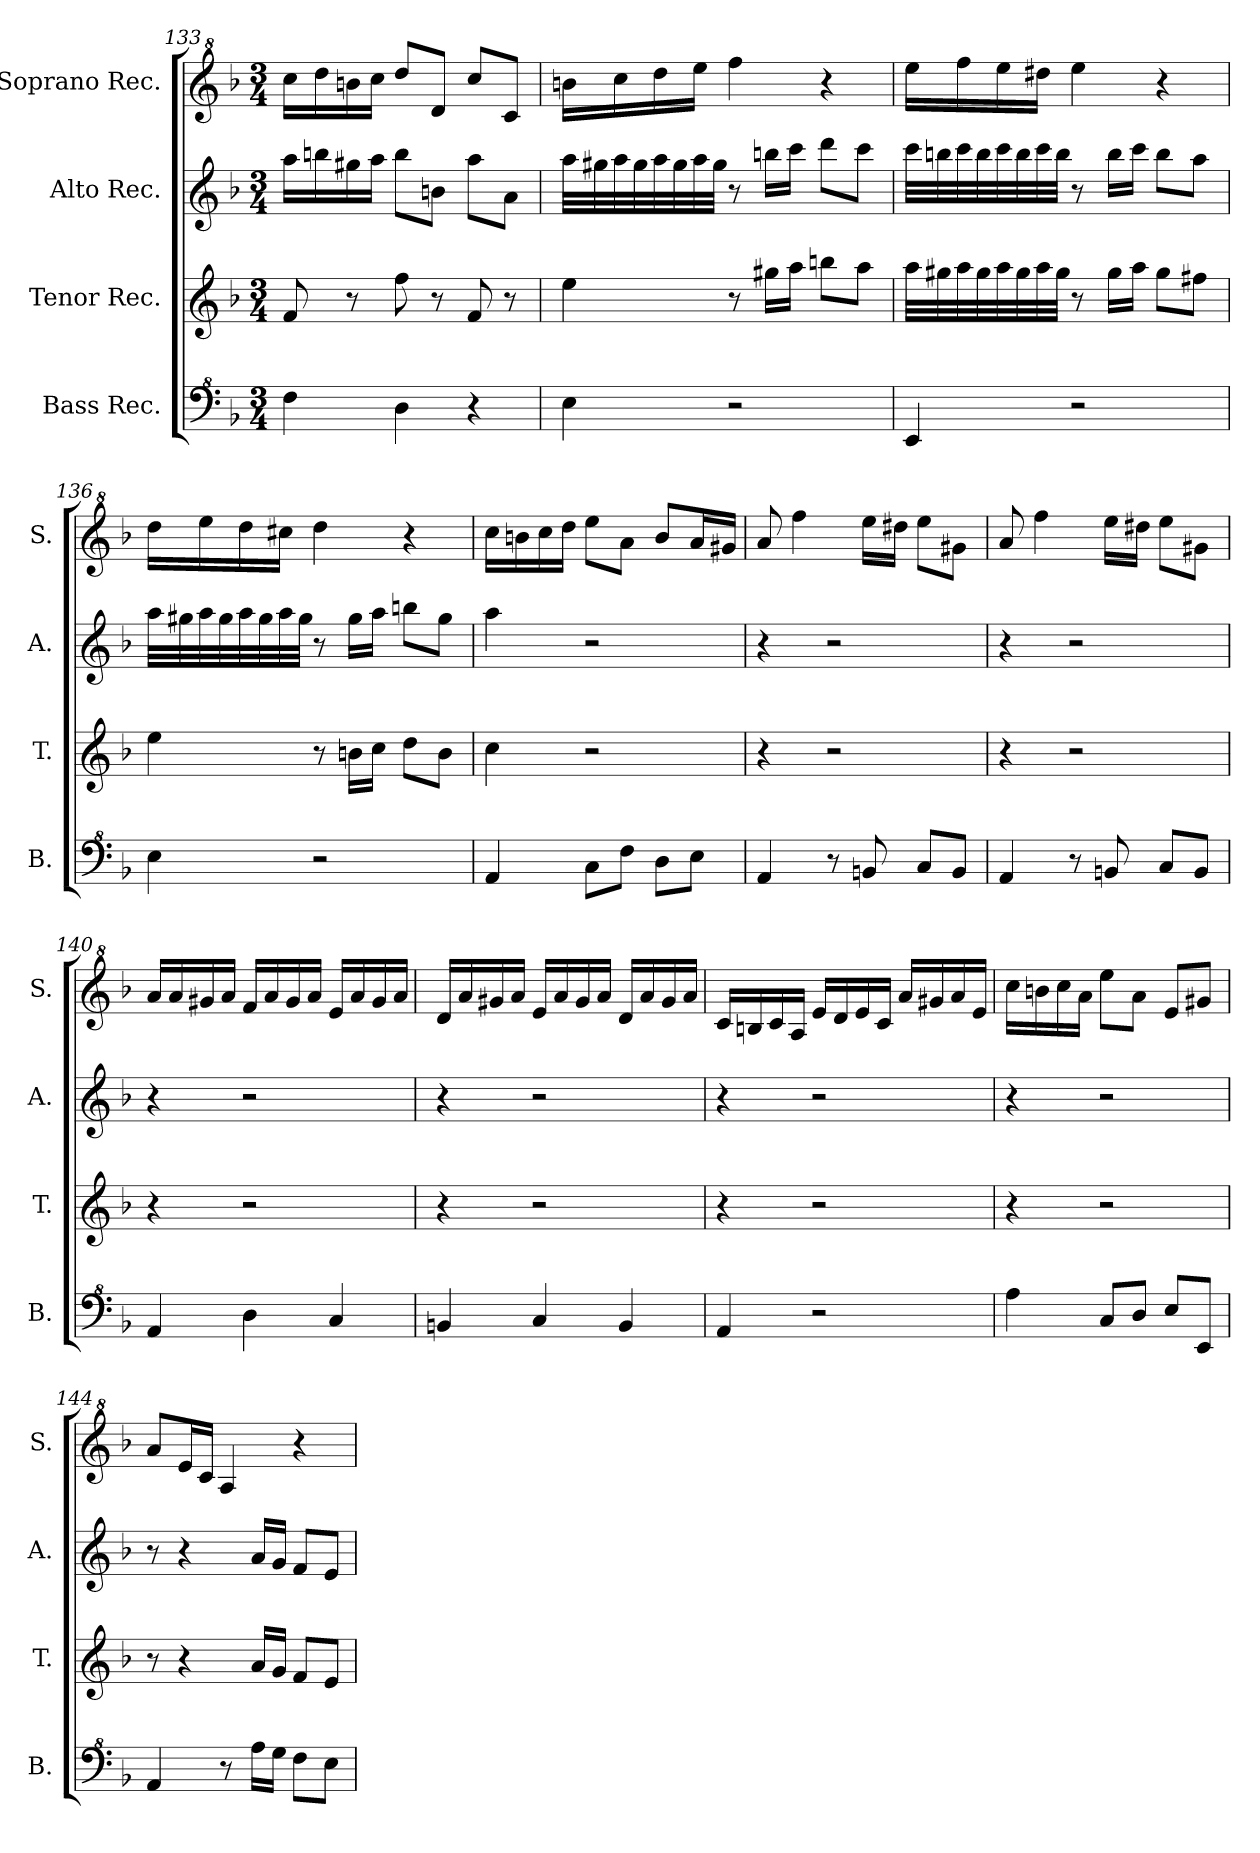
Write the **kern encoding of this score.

**kern	**kern	**kern	**kern
*part4	*part3	*part2	*part1
*staff4	*staff3	*staff2	*staff1
*I"Bass Rec.	*I"Tenor Rec.	*I"Alto Rec.	*I"Soprano Rec.
*I'B.	*I'T.	*I'A.	*I'S.
*clefF^4	*clefG2	*clefG2	*clefG^2
*k[b-]	*k[b-]	*k[b-]	*k[b-]
*M3/4	*M3/4	*M3/4	*M3/4
=133	=133	=133	=133
4f\	8f/	16aa\LL	16ccc\LL
.	.	16bbn\	16ddd\
.	8r	16gg#X\	16bbn\
.	.	16aa\JJ	16ccc\JJ
4d\	8ff\	8bb\L	8ddd/L
.	8r	8bn\J	8dd/J
4r	8f/	8aa\L	8ccc/L
.	8r	8a\J	8cc/J
=134	=134	=134	=134
4e\	4ee\	32aa\LLL	16bbn\LL
.	.	32gg#X\	.
.	.	32aa\	16ccc\
.	.	32gg#\	.
.	.	32aa\	16ddd\
.	.	32gg#\	.
.	.	32aa\	16eee\JJ
.	.	32gg#\JJJ	.
2r	8r	8r	4fff\
.	16gg#X\LL	16bbn\LL	.
.	16aa\JJ	16ccc\JJ	.
.	8bbn\L	8ddd\L	4r
.	8aa\J	8ccc\J	.
!!LO:LB:g=z
=135	=135	=135	=135
4E/	32aa\LLL	32ccc\LLL	16eee\LL
.	32gg#X\	32bbn\	.
.	32aa\	32ccc\	16fff\
.	32gg#\	32bb\	.
.	32aa\	32ccc\	16eee\
.	32gg#\	32bb\	.
.	32aa\	32ccc\	16ddd#X\JJ
.	32gg#\JJJ	32bb\JJJ	.
2r	8r	8r	4eee\
.	16gg#\LL	16bb\LL	.
.	16aa\JJ	16ccc\JJ	.
.	8gg#\L	8bb\L	4r
.	8ff#X\J	8aa\J	.
=136	=136	=136	=136
4e\	4ee\	32aa\LLL	16ddd\LL
.	.	32gg#X\	.
.	.	32aa\	16eee\
.	.	32gg#\	.
.	.	32aa\	16ddd\
.	.	32gg#\	.
.	.	32aa\	16ccc#X\JJ
.	.	32gg#\JJJ	.
2r	8r	8r	4ddd\
.	16bn\LL	16gg#\LL	.
.	16cc\JJ	16aa\JJ	.
.	8dd\L	8bbn\L	4r
.	8b\J	8gg#\J	.
=137	=137	=137	=137
4A/	4cc\	4aa\	16ccc\LL
.	.	.	16bbn\
.	.	.	16ccc\
.	.	.	16ddd\JJ
8c\L	2r	2r	8eee\L
8f\J	.	.	8aa\J
8d\L	.	.	8bb/L
8e\J	.	.	16aa/L
.	.	.	16gg#X/JJ
=138	=138	=138	=138
4A/	4r	4r	8aa/
.	.	.	4fff\
8r	2r	2r	.
8Bn/	.	.	16eee\LL
.	.	.	16ddd#X\JJ
8c/L	.	.	8eee\L
8B/J	.	.	8gg#X\J
=139	=139	=139	=139
4A/	4r	4r	8aa/
.	.	.	4fff\
8r	2r	2r	.
8Bn/	.	.	16eee\LL
.	.	.	16ddd#X\JJ
8c/L	.	.	8eee\L
8B/J	.	.	8gg#X\J
=140	=140	=140	=140
4A/	4r	4r	16aa/LL
.	.	.	16aa/
.	.	.	16gg#X/
.	.	.	16aa/JJ
4d\	2r	2r	16ff/LL
.	.	.	16aa/
.	.	.	16gg#/
.	.	.	16aa/JJ
4c/	.	.	16ee/LL
.	.	.	16aa/
.	.	.	16gg#/
.	.	.	16aa/JJ
!!LO:LB:g=z
=141	=141	=141	=141
4Bn/	4r	4r	16dd/LL
.	.	.	16aa/
.	.	.	16gg#X/
.	.	.	16aa/JJ
4c/	2r	2r	16ee/LL
.	.	.	16aa/
.	.	.	16gg#/
.	.	.	16aa/JJ
4B/	.	.	16dd/LL
.	.	.	16aa/
.	.	.	16gg#/
.	.	.	16aa/JJ
=142	=142	=142	=142
4A/	4r	4r	16cc/LL
.	.	.	16bn/
.	.	.	16cc/
.	.	.	16a/JJ
2r	2r	2r	16ee/LL
.	.	.	16dd/
.	.	.	16ee/
.	.	.	16cc/JJ
.	.	.	16aa/LL
.	.	.	16gg#X/
.	.	.	16aa/
.	.	.	16ee/JJ
=143	=143	=143	=143
4a\	4r	4r	16ccc\LL
.	.	.	16bbn\
.	.	.	16ccc\
.	.	.	16aa\JJ
8c/L	2r	2r	8eee\L
8d/J	.	.	8aa\J
8e/L	.	.	8ee/L
8E/J	.	.	8gg#X/J
=144	=144	=144	=144
4A/	8r	8r	8aa/L
.	4r	4r	16ee/L
.	.	.	16cc/JJ
8r	.	.	4a/
16a\LL	16a/LL	16a/LL	.
16g\JJ	16g/JJ	16g/JJ	.
8f\L	8f/L	8f/L	4r
8e\J	8e/J	8e/J	.
=	=	=	=
*-	*-	*-	*-
